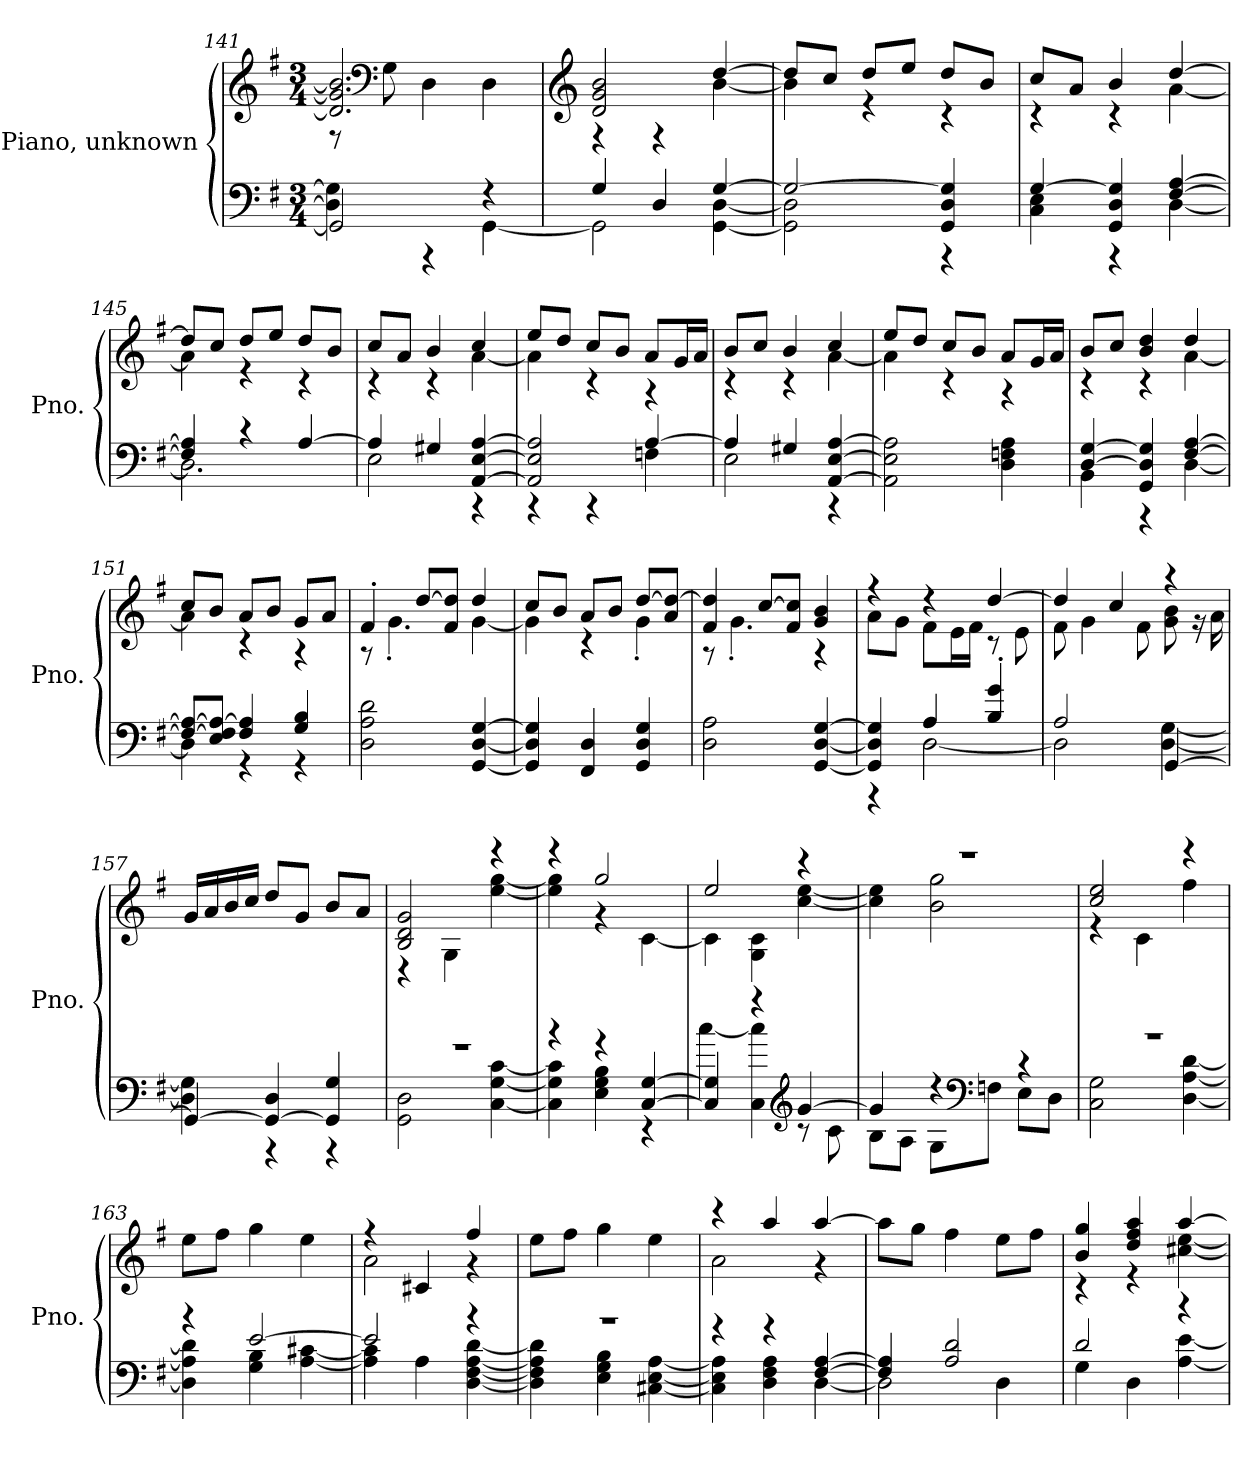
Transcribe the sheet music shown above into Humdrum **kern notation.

**kern	**kern
*part1	*part1
*staff2	*staff1
*I"Piano, unknown	*
*I'Pno.	*
*clefF4	*clefG2
*k[f#]	*k[f#]
*M3/4	*M3/4
=141	=141
*^	*^
2GG/]	4D\] 4G\]	2.d/] 2.g/] 2.b/]	8r
*	*	*clefF4	*
.	.	.	8G\
.	4r	.	4D\
4r	[4GG\	.	4D\
=142	=142	=142	=142
*	*	*clefG2	*
4G/	2GG\]	2d/ 2g/ 2b/	4r
4D/	.	.	4r
[4G/	[4GG\ [4D\	[4dd/	[4b\
=143	=143	=143	=143
2G/_	2GG\] 2D\]	8dd/L]	4b\]
.	.	8cc/J	.
.	.	8dd/L	4r
.	.	8ee/J	.
4GG/ 4D/ 4G/]	4r	8dd/L	4r
.	.	8b/J	.
=144	=144	=144	=144
[4G/	4C\ 4E\	8cc/L	4r
.	.	8a/J	.
4GG/ 4D/ 4G/]	4r	4b/	4r
[4F#/ [4A/	[4D\	[4dd/	[4a\
=145	=145	=145	=145
4F#/] 4A/]	2.D\]	8dd/L]	4a\]
.	.	8cc/J	.
4r	.	8dd/L	4r
.	.	8ee/J	.
[4A/	.	8dd/L	4r
.	.	8b/J	.
=146	=146	=146	=146
4A/]	2E\	8cc/L	4r
.	.	8a/J	.
4G#X/	.	4b/	4r
[4AA/ [4E/ [4A/	4r	4cc/	[4a\
!!LO:LB:g=z	!!
=147	=147	=147	=147
2AA/] 2E/] 2A/]	4r	8ee/L	4a\]
.	.	8dd/J	.
.	4r	8cc/L	4r
.	.	8b/J	.
[4A/	4Fn\	8a/L	4r
.	.	16g/L	.
.	.	16a/JJ	.
=148	=148	=148	=148
4A/]	2E\	8b/L	4r
.	.	8cc/J	.
4G#X/	.	4b/	4r
[4AA/ [4E/ [4A/	4r	4cc/	[4a\
*v	*v	*	*
=149	=149	=149
2AA\] 2E\] 2A\]	8ee/L	4a\]
.	8dd/J	.
.	8cc/L	4r
.	8b/J	.
4D\ 4Fn\ 4A\	8a/L	4r
.	16g/L	.
.	16a/JJ	.
=150	=150	=150
*^	*	*
[4D/ [4G/	4BB\	8b/L	4r
.	.	8cc/J	.
4GG/ 4D/] 4G/]	4r	4b/ 4dd/	4r
[4F#/ [4A/	[4D\	4dd/	[4a\
=151	=151	=151	=151
8F#/_ 8A/_L	4D\]	8cc/L	4a\]
8E/ 8F#/] 8A/_J	.	8b/J	.
4F#/ 4A/]	4r	8a/L	4r
.	.	8b/J	.
4G/ 4B/	4r	8g/L	4r
.	.	8a/J	.
*v	*v	*	*
=152	=152	=152
2D\ 2A\ 2d\	4f#'/	8r
.	.	4.g'\
.	[8dd/L	.
.	8f#/ 8dd/]J	.
[4GG/ [4D/ [4G/	4dd/	[4g\
!!LO:LB:g=z	!!
=153	=153	=153
4GG/] 4D/] 4G/]	8cc/L	4g\]
.	8b/J	.
4FF#/ 4D/	8a/L	4r
.	8b/J	.
4GG/ 4D/ 4G/	[8dd/L	4g'\
.	8a/ 8dd/_J	.
=154	=154	=154
2D\ 2A\	4f#/ 4dd/]	8r
.	.	4.g'\
.	[8cc/L	.
.	8f#/ 8cc/]J	.
[4GG/ [4D/ [4G/	4g/ 4b/	4r
=155	=155	=155
*^	*	*
4GG/] 4D/] 4G/]	4r	4r	8a\L
.	.	.	8g\J
4A/	[2D\	4r	8f#\L
.	.	.	16e\L
.	.	.	16f#\JJ
4B/' 4g/'	.	[4dd/	8r
.	.	.	8e\
=156	=156	=156	=156
2A/	2D\]	4dd/]	8f#\
.	.	.	4g\
.	.	4cc/	.
.	.	.	8f#\
[4GG/	[4D\ [4G\	4r	8g\ 8b\
.	.	.	16r
.	.	.	16a\
*	*	*v	*v
=157	=157	=157
4GG/_	4D\] 4G\]	16g/LL
.	.	16a/
.	.	16b/
.	.	16cc/JJ
4GG/_ 4D/	4r	8dd/L
.	.	8g/J
4GG/] 4G/	4r	8b/L
.	.	8a/J
=158	=158	=158
*	*	*^
2.r	2GG\ 2D\	2B/ 2d/ 2g/	4r
.	.	.	4G\
.	[4C\ [4G\ [4c\	4r	[4ee\ [4gg\
!!LO:PB:g=z	!!
=159	=159	=159	=159
4r	4C\] 4G\] 4c\]	4r	4ee\] 4gg\]
4r	4E\ 4G\ 4B\	2gg/	4r
[4C/ [4G/	4r	.	[4c\
=160	=160	=160	=160
4C/] 4G/]	[4cc\	2ee/	4c\]
4r	4C\ 4cc\]	.	4G\ 4c\
*clefG2	*	*	*
[4g/	8r	4r	[4cc\ [4ee\
.	8c\	.	.
=161	=161	=161	=161
4g/]	8B\L	2.r	4cc\] 4ee\]
.	8A\J	.	.
4r	8G\L	.	2b\ 2gg\
*clefF4	*	*	*
.	8Fn\J	.	.
4r	8E\L	.	.
.	8D\J	.	.
=162	=162	=162	=162
2.r	2C\ 2G\	2cc/ 2ee/	4r
.	.	.	4c\
.	[4D\ [4A\ [4d\	4r	4ff#\
*	*	*v	*v
=163	=163	=163
4r	4D\] 4A\] 4d\]	8ee\L
.	.	8ff#\J
[2e/	4G\ 4B\	4gg\
.	[4A\ [4c#X\	4ee\
=164	=164	=164
*	*	*^
2e/]	4A\] 4c#\]	4r	2a\
.	4A\	4c#X/	.
4r	[4D\ [4F#\ [4A\ [4d\	4ff#/	4r
*	*	*v	*v
=165	=165	=165
2.r	4D\] 4F#\] 4A\] 4d\]	8ee\L
.	.	8ff#\J
.	4E\ 4G\ 4B\	4gg\
.	[4C#X\ [4E\ [4A\	4ee\
!!LO:LB:g=z
=166	=166	=166
*	*	*^
4r	4C#\] 4E\] 4A\]	4r	2a\
4r	4D\ 4F#\ 4A\	4aa/	.
[4F#/ [4A/	[4D\	[4aa/	4r
*	*	*v	*v
=167	=167	=167
4F#/] 4A/]	2D\]	8aa\L]
.	.	8gg\J
2A/ 2d/	.	4ff#\
.	4D\	8ee\L
.	.	8ff#\J
=168	=168	=168
*	*	*^
2d/	4G\	4b/ 4gg/	4r
.	4D\	4dd/ 4ff#/ 4aa/	4r
4r	[4A\ [4e\	[4aa/	[4cc#X\ [4ee\
*v	*v	*	*
*	*v	*v
=	=
*-	*-
